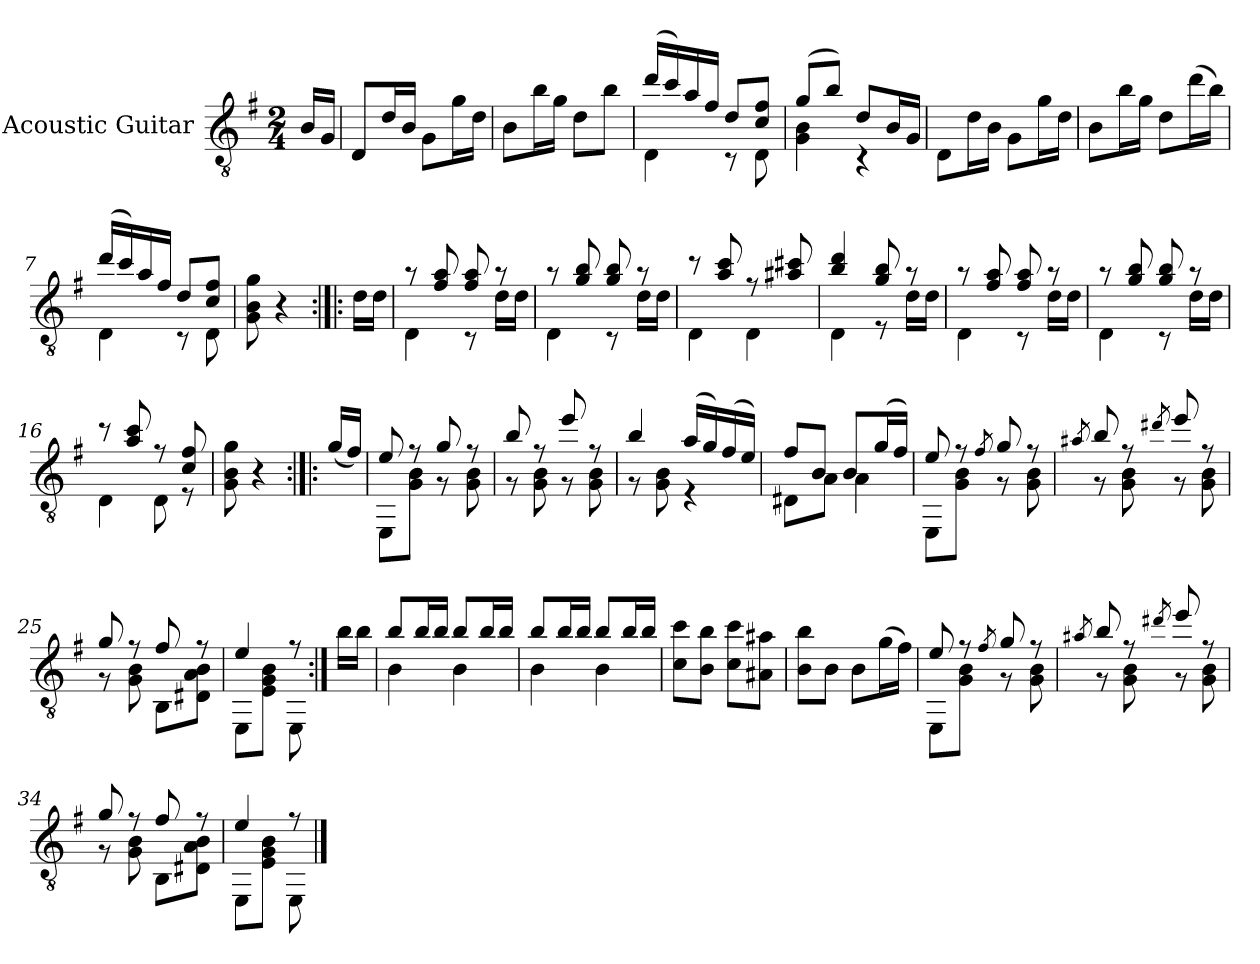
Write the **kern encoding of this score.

**kern
*part1
*staff1
*I"Acoustic Guitar
*I'Ac Gtr
*clefGv2
*k[f#]
*G:
*M2/4
=
16B/LL
16G/JJ
=1
8D/L
16d/L
16B/JJ
8G\L
16g\L
16d\JJ
=2
8B\L
16b\L
16g\JJ
8d\L
8b\J
=3
*^
(16dd/LL	4D\
16cc/)	.
16a/	.
16f#/JJ	.
8d/L	8rC
8c/ 8f#/J	8D\
!!LO:LB:g=z	!!
=4	=4
(8g/L	4G\ 4B\
8b/J)	.
8d/L	4rC
16B/L	.
16G/JJ	.
*v	*v
=5
8D\L
16d\L
16B\JJ
8G\L
16g\L
16d\JJ
=6
8B\L
16b\L
16g\JJ
8d\L
(16dd\L
16b\JJ)
=7
*^
(16dd/LL	4D\
16cc/)	.
16a/	.
16f#/JJ	.
8d/L	8rC
8c/ 8f#/J	8D\
*v	*v
!!LO:LB:g=z
=8
8G\ 8B\ 8g\
4r
=9:|!|:
16d\LL
16d\JJ
=10
*^
8r	4D\
8f#/ 8a/	.
8f#/ 8a/	8rC
8ra	16d\LL
.	16d\JJ
=11	=11
8r	4D\
8g/ 8b/	.
8g/ 8b/	8rC
8ra	16d\LL
.	16d\JJ
=12	=12
8r	4D\
8a/ 8cc/	.
8rf	4D\
8a#X/ 8cc#X/	.
!!LO:LB:g=z	!!
=13	=13
4b/ 4dd/	4D\
8g/ 8b/	8r
8ra	16d\LL
.	16d\JJ
=14	=14
8r	4D\
8f#/ 8a/	.
8f#/ 8a/	8rC
8ra	16d\LL
.	16d\JJ
=15	=15
8r	4D\
8g/ 8b/	.
8g/ 8b/	8rC
8ra	16d\LL
.	16d\JJ
=16	=16
8r	4D\
8a/ 8cc/	.
8rf	8D\
8c/ 8f#/	8rE
*v	*v
=17
8G\ 8B\ 8g\
4r
!!LO:LB:g=z
=18:|!|:
(16g/LL
16f#/JJ)
=19
*^
8e/	8EE\L
8rf	8G\ 8B\J
8g/	8rG
8rf	8G\ 8B\
=20	=20
8b/	8r
8rf	8G\ 8B\
8ee/	8r
8rf	8G\ 8B\
=21	=21
4b/	8r
.	8G\ 8B\
(16a/LL	4r
16g/)	.
(16f#/	.
16e/JJ)	.
=22	=22
8f#/L	8D#X\L
8B/J	8A\J
8B/L	4A\
(16g/L	.
16f#/JJ)	.
!!LO:LB:g=z	!!
=23	=23
8e/	8EE\L
8rf	8G\ 8B\J
8qf#/	.
8g/	8rG
8rf	8G\ 8B\
=24	=24
8qa#X/	.
8b/	8r
8rf	8G\ 8B\
8qdd#X/	.
8ee/	8r
8rf	8G\ 8B\
=25	=25
8g/	8r
8rf	8G\ 8B\
8f#/	8BB\L
8rf	8D#X\ 8A\ 8B\J
=26	=26
4e/	8EE\L
.	8E\ 8G\ 8B\J
8r	8EE\
*v	*v
!!LO:LB:g=z
=27:|!
16b\LL
16b\JJ
=28
*^
8b/L	4B\
16b/L	.
16b/JJ	.
8b/L	4B\
16b/L	.
16b/JJ	.
=29	=29
8b/L	4B\
16b/L	.
16b/JJ	.
8b/L	4B\
16b/L	.
16b/JJ	.
*v	*v
=30
8c\ 8cc\L
8B\ 8b\J
8c\ 8cc\L
8A#X\ 8a#X\J
=31
8B\ 8b\L
8B\J
8B\L
(16g\L
16f#\JJ)
!!LO:LB:g=z
=32
*^
8e/	8EE\L
8rf	8G\ 8B\J
8qf#/	.
8g/	8rG
8rf	8G\ 8B\
=33	=33
8qa#X/	.
8b/	8r
8rf	8G\ 8B\
8qdd#X/	.
8ee/	8r
8rf	8G\ 8B\
=34	=34
8g/	8r
8rf	8G\ 8B\
8f#/	8BB\L
8rf	8D#X\ 8A\ 8B\J
=35	=35
4e/	8EE\L
.	8E\ 8G\ 8B\J
8r	8EE\
*v	*v
==
*-
